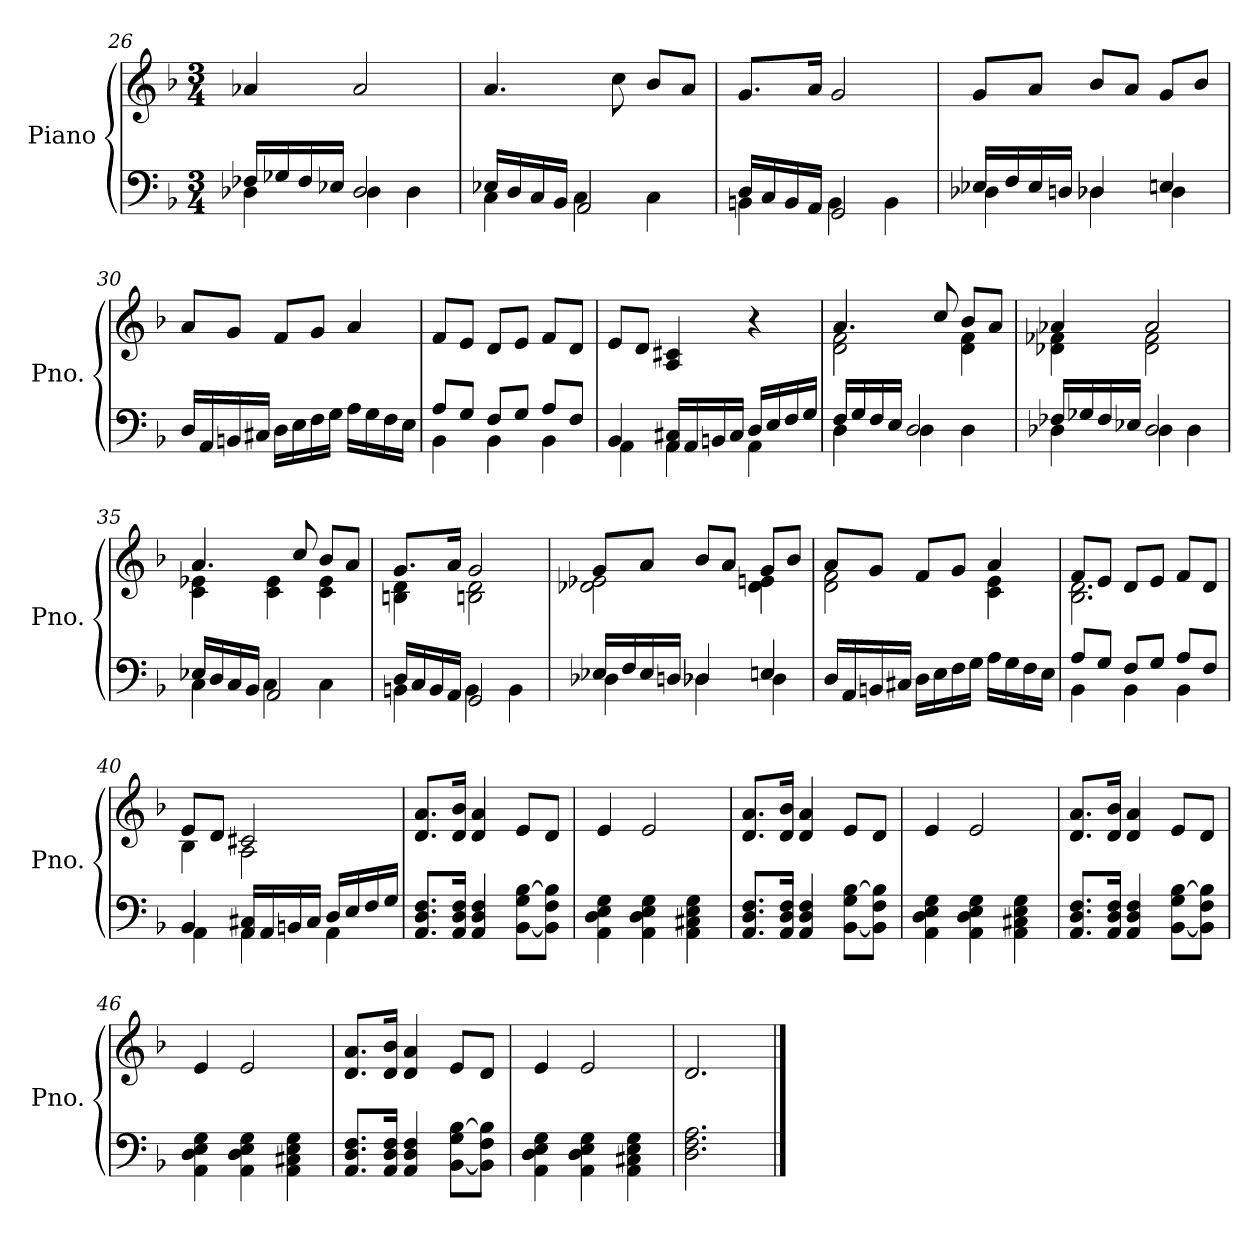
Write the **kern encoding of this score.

**kern	**kern
*part1	*part1
*staff2	*staff1
*I"Piano	*
*I'Pno.	*
*clefF4	*clefG2
*k[b-]	*k[b-]
*M3/4	*M3/4
=26	=26
*^	*
16F-X/LL	4D-X\	4a-X/
16G-X/	.	.
16F-/	.	.
16E-X/JJ	.	.
2D-/	4D-\	2a-/
.	4D-\	.
=27	=27	=27
16E-X/LL	4C\	4.a/
16D/	.	.
16C/	.	.
16BB-/JJ	.	.
2AA/	4C\	.
.	.	8cc\
.	4C\	8b-/L
.	.	8a/J
=28	=28	=28
16D/LL	4BBn\	8.g/L
16C/	.	.
16BB/	.	.
16AA/JJ	.	16a/Jk
2GG/	4BB\	2g/
.	4BB\	.
!!LO:LB:g=z
=29	=29	=29
16E-X/LL	4D-X\	8g/L
16F/	.	.
16E-/	.	8a/J
16Dn/JJ	.	.
4D-X/	4D-\	8b-/L
.	.	8a/J
4En/	4D-\	8g/L
.	.	8b-/J
*v	*v	*
=30	=30
16D/LL	8a/L
16AA/	.
16BBn/	8g/J
16C#X/JJ	.
16D\LL	8f/L
16E\	.
16F\	8g/J
16G\JJ	.
16A\LL	4a/
16G\	.
16F\	.
16E\JJ	.
=31	=31
*^	*
8A/L	4BB-\	8f/L
8G/J	.	8e/J
8F/L	4BB-\	8d/L
8G/J	.	8e/J
8A/L	4BB-\	8f/L
8F/J	.	8d/J
=32	=32	=32
4BB-/	4AA\	8e/L
.	.	8d/J
16AA/ 16C#X/LL	4AA\	4A/ 4c#X/
16AA/	.	.
16BBn/	.	.
16C#/JJ	.	.
16D/LL	4AA\	4r
16E/	.	.
16F/	.	.
16G/JJ	.	.
!!LO:LB:g=z
=33	=33	=33
*	*	*^
16F/LL	4D\	4.a/	2d\ 2f\
16G/	.	.	.
16F/	.	.	.
16E/JJ	.	.	.
2D/	4D\	.	.
.	.	8cc/	.
.	4D\	8b-/L	4d\ 4f\
.	.	8a/J	.
=34	=34	=34	=34
16F-X/LL	4D-X\	4a-X/	4d-X\ 4f-X\
16G-X/	.	.	.
16F-/	.	.	.
16E-X/JJ	.	.	.
2D-/	4D-\	2a-/	2d-\ 2f-\
.	4D-\	.	.
=35	=35	=35	=35
16E-X/LL	4C\	4.a/	4c\ 4e-X\
16D/	.	.	.
16C/	.	.	.
16BB-/JJ	.	.	.
2AA/	4C\	.	4c\ 4e-\
.	.	8cc/	.
.	4C\	8b-/L	4c\ 4e-\
.	.	8a/J	.
=36	=36	=36	=36
16D/LL	4BBn\	8.g/L	4Bn\ 4d\
16C/	.	.	.
16BB/	.	.	.
16AA/JJ	.	16a/Jk	.
2GG/	4BB\	2g/	2Bn\ 2d\
.	4BB\	.	.
!!LO:LB:g=z	!!
=37	=37	=37	=37
16E-X/LL	4D-X\	8g/L	2d-X\ 2e-X\
16F/	.	.	.
16E-/	.	8a/J	.
16Dn/JJ	.	.	.
4D-X/	4D-\	8b-/L	.
.	.	8a/J	.
4En/	4D-\	8g/L	4d-\ 4en\
.	.	8b-/J	.
*v	*v	*	*
=38	=38	=38
16D/LL	8a/L	2d\ 2f\
16AA/	.	.
16BBn/	8g/J	.
16C#X/JJ	.	.
16D\LL	8f/L	.
16E\	.	.
16F\	8g/J	.
16G\JJ	.	.
16A\LL	4a/	4c\ 4e\
16G\	.	.
16F\	.	.
16E\JJ	.	.
=39	=39	=39
*^	*	*
8A/L	4BB-\	8f/L	2.B-\ 2.d\
8G/J	.	8e/J	.
8F/L	4BB-\	8d/L	.
8G/J	.	8e/J	.
8A/L	4BB-\	8f/L	.
8F/J	.	8d/J	.
!!LO:LB:g=z	!!
=40	=40	=40	=40
4BB-/	4AA\	8e/L	4B-\
.	.	8d/J	.
16AA/ 16C#X/LL	4AA\	2c#X/	2A\
16AA/	.	.	.
16BBn/	.	.	.
16C#/JJ	.	.	.
16D/LL	4AA\	.	.
16E/	.	.	.
16F/	.	.	.
16G/JJ	.	.	.
*v	*v	*	*
*	*v	*v
=41	=41
8.AA/ 8.D/ 8.F/L	8.d/ 8.a/L
16AA/ 16D/ 16F/Jk	16d/ 16b-/Jk
4AA/ 4D/ 4F/	4d/ 4a/
[8BB-\ 8G\ [8B-\L	8e/L
8BB-\] 8F\ 8B-\]J	8d/J
=42	=42
4AA\ 4D\ 4E\ 4G\	4e/
4AA\ 4D\ 4E\ 4G\	2e/
4AA\ 4C#X\ 4E\ 4G\	.
=43	=43
8.AA/ 8.D/ 8.F/L	8.d/ 8.a/L
16AA/ 16D/ 16F/Jk	16d/ 16b-/Jk
4AA/ 4D/ 4F/	4d/ 4a/
[8BB-\ 8G\ [8B-\L	8e/L
8BB-\] 8F\ 8B-\]J	8d/J
=44	=44
4AA\ 4D\ 4E\ 4G\	4e/
4AA\ 4D\ 4E\ 4G\	2e/
4AA\ 4C#X\ 4E\ 4G\	.
=45	=45
8.AA/ 8.D/ 8.F/L	8.d/ 8.a/L
16AA/ 16D/ 16F/Jk	16d/ 16b-/Jk
4AA/ 4D/ 4F/	4d/ 4a/
[8BB-\ 8G\ [8B-\L	8e/L
8BB-\] 8F\ 8B-\]J	8d/J
!!LO:LB:g=z
=46	=46
4AA\ 4D\ 4E\ 4G\	4e/
4AA\ 4D\ 4E\ 4G\	2e/
4AA\ 4C#X\ 4E\ 4G\	.
=47	=47
8.AA/ 8.D/ 8.F/L	8.d/ 8.a/L
16AA/ 16D/ 16F/Jk	16d/ 16b-/Jk
4AA/ 4D/ 4F/	4d/ 4a/
[8BB-\ 8G\ [8B-\L	8e/L
8BB-\] 8F\ 8B-\]J	8d/J
=48	=48
4AA\ 4D\ 4E\ 4G\	4e/
4AA\ 4D\ 4E\ 4G\	2e/
4AA\ 4C#X\ 4E\ 4G\	.
=49	=49
2.D\ 2.F\ 2.A\	2.d/
==	==
*-	*-
